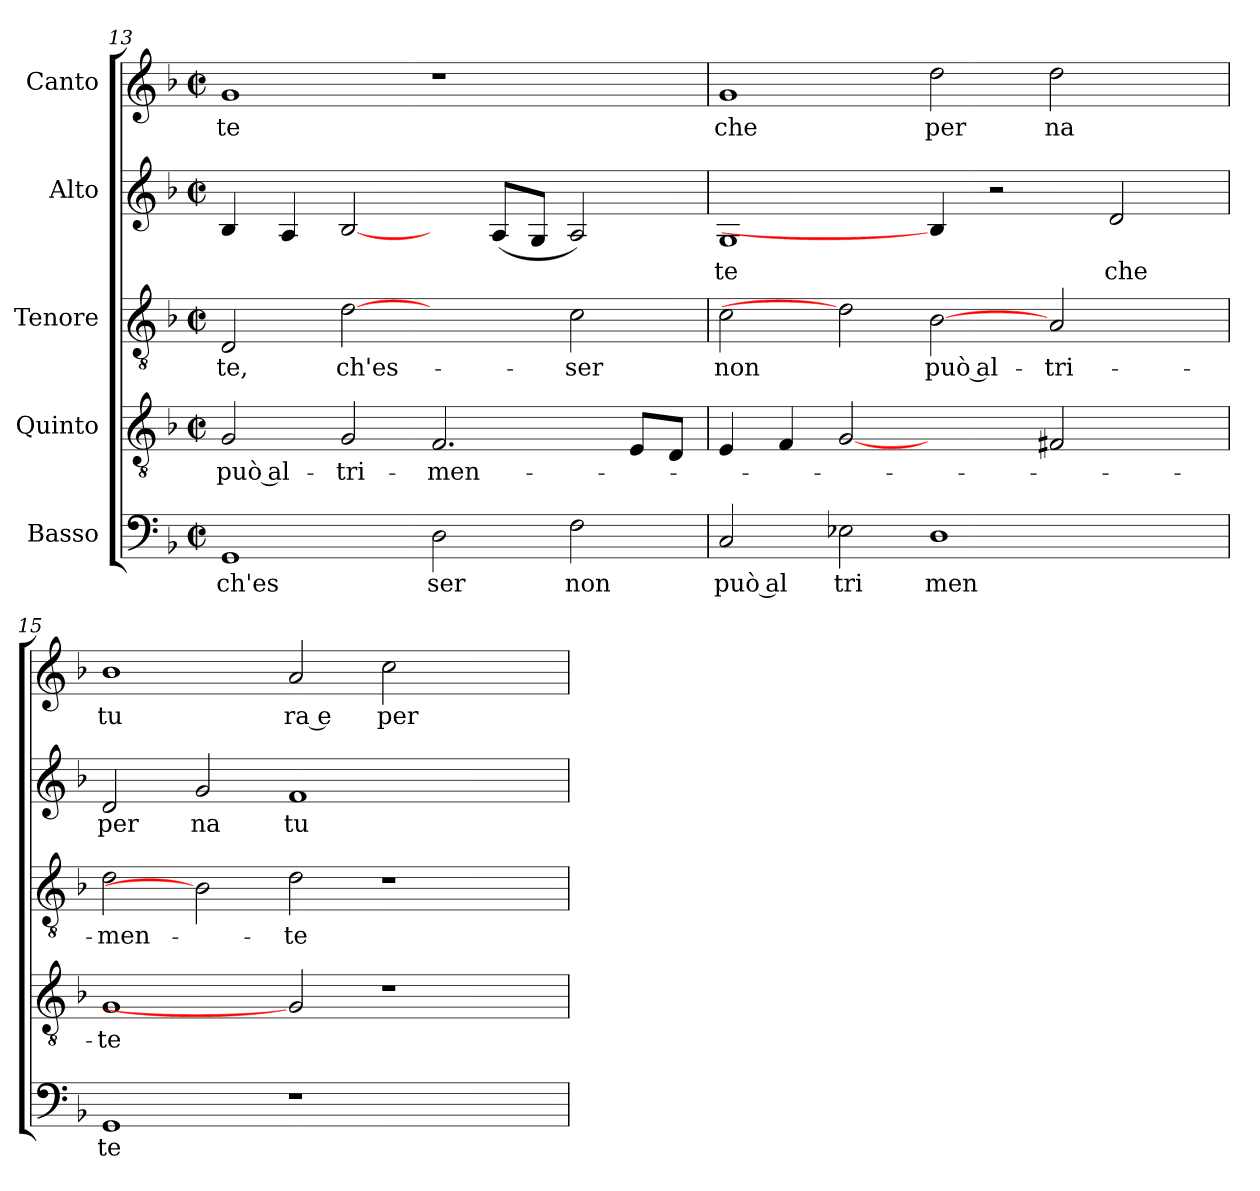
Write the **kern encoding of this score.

**kern	**text	**kern	**text	**kern	**text	**kern	**text	**kern	**text
*part5	*part5	*part4	*part4	*part3	*part3	*part2	*part2	*part1	*part1
*staff5	*staff5	*staff4	*staff4	*staff3	*staff3	*staff2	*staff2	*staff1	*staff1
*I"Basso	*	*I"Quinto	*	*I"Tenore	*	*I"Alto	*	*I"Canto	*
*clefF4	*	*clefGv2	*	*clefGv2	*	*clefG2	*	*clefG2	*
*k[b-]	*	*k[b-]	*	*k[b-]	*	*k[b-]	*	*k[b-]	*
*F:	*	*F:	*	*F:	*	*F:	*	*F:	*
*M2/2	*	*M2/2	*	*M2/2	*	*M2/2	*	*M2/2	*
*met(c|)	*	*met(c|)	*	*met(c|)	*	*met(c|)	*	*met(c|)	*
=13	=13	=13	=13	=13	=13	=13	=13	=13	=13
!	!LO:LY:b:cj	!	!LO:LY:b:rj	!	!LO:LY:b:cj	!	!	!	!LO:LY:b:cj
1GG	ch'es	2G/	può al-	2D/	-te,	4B-/	.	1g	te
.	.	.	.	.	.	4A/	.	.	.
!	!	!	!LO:LY:b:cj	!	!LO:LY:b:cj	!	!	!	!
.	.	2G/	-tri-	[2d	ch'es-	[2B-/	.	.	.
!	!LO:LY:b:cj	!	!LO:LY:b	!	!	!	!	!	!
2D\	ser	2.F/	-men-	2ryy	.	4ryy	.	1r	.
.	.	.	.	.	.	(>8A/L	.	.	.
.	.	.	.	.	.	8G/J	.	.	.
!	!LO:LY:b:cj	!	!	!	!LO:LY:b:cj	!	!	!	!
2F\	non	.	.	2c\	-ser	2A/)	.	.	.
.	.	8E/L	.	.	.	.	.	.	.
.	.	8D/J	.	.	.	.	.	.	.
=14	=14	=14	=14	=14	=14	=14	=14	=14	=14
!	!LO:LY:b:rj	!	!	!	!LO:LY:b:cj	!	!LO:LY:b:cj	!	!LO:LY:b:cj
2C/	può al	4E/	.	2c\	non	1G	te	1g	che
.	.	4F/	.	.	.	.	.	.	.
!	!LO:LY:b:cj	!	!	!	!	!	!	!	!
2E-X\	tri	[2G	.	2d]	.	.	.	.	.
!	!LO:LY:b:cj	!	!	!	!LO:LY:b:rj	!	!	!	!LO:LY:b:cj
1D	men	2ryy	.	[2B-	può al-	4B-/]	.	2dd\	per
.	.	.	.	.	.	2r	.	.	.
!	!	!	!	!	!LO:LY:b:cj	!	!	!	!LO:LY:b:cj
.	.	2F#/	.	2A/	-tri-	.	.	2dd\	na
!	!	!	!	!	!	!	!LO:LY:b:cj	!	!
.	.	.	.	.	.	2d/	che	.	.
4ryy	.	4ryy	.	4ryy	.	.	.	4ryy	.
=15	=15	=15	=15	=15	=15	=15	=15	=15	=15
!	!LO:LY:b:cj	!	!LO:LY:b:cj	!	!LO:LY:b:cj	!	!LO:LY:b:cj	!	!LO:LY:b:cj
1GG	te	1G	-te	2d\	-men-	2d/	per	1b-	tu
!	!	!	!	!	!	!	!LO:LY:b:cj	!	!
.	.	.	.	2B-]	.	2g/	na	.	.
!	!	!	!	!	!LO:LY:b:cj	!	!LO:LY:b:cj	!	!LO:LY:b:rj
1r	.	2G]	.	2d\	-te	1f	tu	2a/	ra e
!	!	!	!	!	!	!	!	!	!LO:LY:b:cj
.	.	1r	.	1r	.	.	.	2cc\	per
2ryy	.	.	.	.	.	2ryy	.	2ryy	.
=	=	=	=	=	=	=	=	=	=
*-	*-	*-	*-	*-	*-	*-	*-	*-	*-
